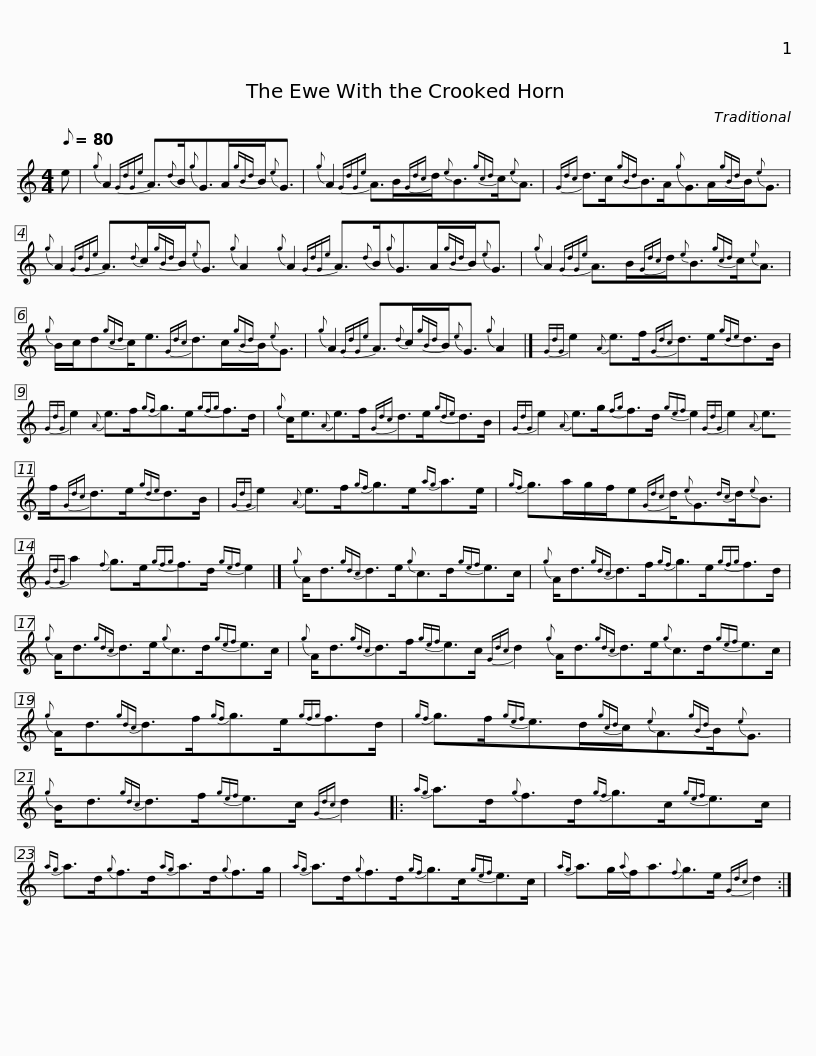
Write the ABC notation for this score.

X:1
L:1/8
Q:1/8=80
M:4/4
I:linebreak $
K:C
V:1 treble
V:1
 e |{g} A2{GdGe} A3/2{d}B/{g}G>A{gBd}B/{e}G3/2 |{g} A2{GdGe} A>B{Gdc}d/{e}B3/2{gcd}c/{e}A3/2 |${Gdc} d>c{gBd}B>A{g}G>A{gBd}B/{e}G3/2 |${g} A2{GdGe} A3/2{d}c/{gBd}B/{e}G3/2{g} A2{g} A2{GdGe} A3/2{d}B/{g}G>A{gBd}B/{e}G3/2 |$ %5
{g} A2{GdGe} A>B{Gdc}d/{e}B3/2{gcd}c/{e}A3/2 |{g} B/c/d{gcd}c<e{Gdc}d>c{gBd}B/{e}G3/2 |${g} A2{GdGe} A3/2{d}c/{gBd}B/{e}G3/2{g} A2 |]{GdG} e2{A} e>f{Gdc}d>e{gde}d>B |{GdG} e2{A} e>f{gf}g>e{gfg}f>d |$ %10
{g} c<e{A}e>f{Gdc}d>e{gde}d>B |{GdG} e2{A} e>g{fg}f>d{gef} e2{GdG} e2{A} e>f{Gdc}d>e{gde}d>B |${GdG} e2{A} e>f{gf}g>e{ag}a>e |{gf} g>ag/f/e{Gdc}d/{e}G3/2{dc}d/{e}B3/2 |{GdG} a2{f} g>e{gfg}f>d{gef} e2 |]$ %15
{g} A<d{gdc}d>e{g}c>d{gef}e>c |{g} A<d{gdc}d>f{gf}g>e{gfg}f>d |{g} A<d{gdc}d>e{g}c>d{gef}e>c |${g} A<d{gdc}d>f{gef}e>c{Gdc} d2{g} A<d{gdc}d>e{g}c>d{gef}e>c |${g} A<d{gdc}d>f{gf}g>e{gfg}f>d | %20
{gf} g>f{gef}e>d{gcd}c/{e}A3/2{gBd}B/{e}G3/2 |${g} B<d{gdc}d>f{gef}e>c{Gdc} d2 |:{ag} a>d{g}f>d{gf}g>c{gef}e>c |{ag} a>d{g}f>d{ag}a>d{g}f>g |${ag} a>d{g}f>d{gf}g>c{gef}e>c | %25
{ag} a>g{a}f<a{f}g>e{Gdc} d2 :| %26
